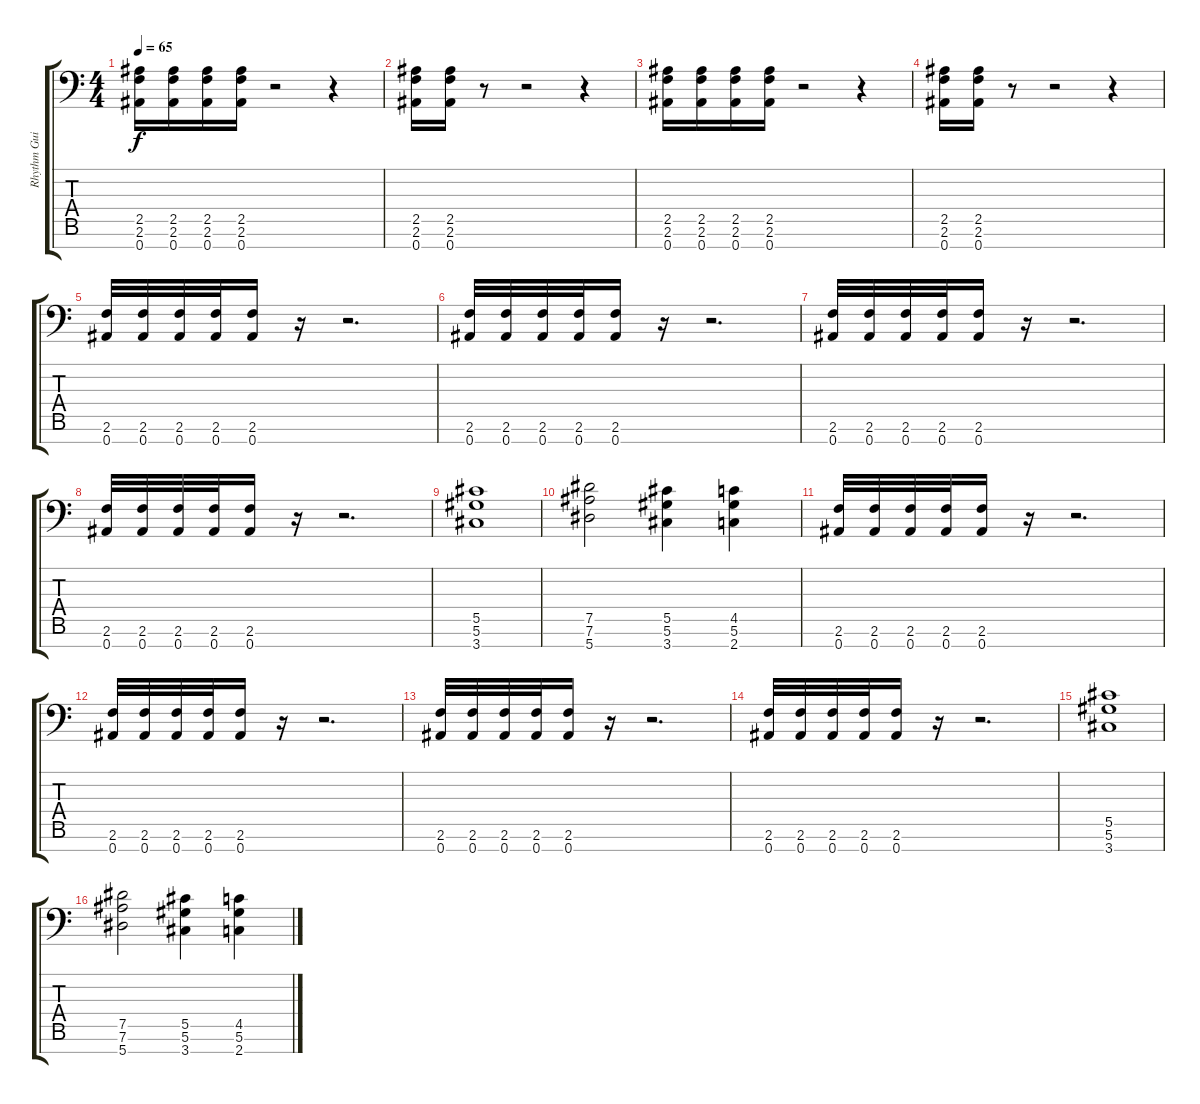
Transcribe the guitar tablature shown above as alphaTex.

\track ("Rhythm Guitar" "Rhythm Gui") {instrument electricguitarjazz}
\staff {score tabs}
\tuning (Eb4 Bb3 Gb3 Db3 Ab2 Eb2 Bb1) {hide}
\ts (4 4)
\tempo 65
\clef f4
\ks c
(2.5 2.6 0.7).16{dy f} (2.5 2.6 0.7).16 (2.5 2.6 0.7).16 (2.5 2.6 0.7).16 r.2 r.4 |
(2.5 2.6 0.7).16 (2.5 2.6 0.7).16 r.8 r.2 r.4 |
(2.5 2.6 0.7).16 (2.5 2.6 0.7).16 (2.5 2.6 0.7).16 (2.5 2.6 0.7).16 r.2 r.4 |
(2.5 2.6 0.7).16 (2.5 2.6 0.7).16 r.8 r.2 r.4 |
(2.6 0.7).32 (2.6 0.7).32 (2.6 0.7).32 (2.6 0.7).32 (2.6 0.7).16 r.16 r.2{d} |
(2.6 0.7).32 (2.6 0.7).32 (2.6 0.7).32 (2.6 0.7).32 (2.6 0.7).16 r.16 r.2{d} |
(2.6 0.7).32 (2.6 0.7).32 (2.6 0.7).32 (2.6 0.7).32 (2.6 0.7).16 r.16 r.2{d} |
(2.6 0.7).32 (2.6 0.7).32 (2.6 0.7).32 (2.6 0.7).32 (2.6 0.7).16 r.16 r.2{d} |
(5.5 5.6 3.7).1 |
(7.5 7.6 5.7).2 (5.5 5.6 3.7).4 (4.5 5.6 2.7).4 |
(2.6 0.7).32 (2.6 0.7).32 (2.6 0.7).32 (2.6 0.7).32 (2.6 0.7).16 r.16 r.2{d} |
(2.6 0.7).32 (2.6 0.7).32 (2.6 0.7).32 (2.6 0.7).32 (2.6 0.7).16 r.16 r.2{d} |
(2.6 0.7).32 (2.6 0.7).32 (2.6 0.7).32 (2.6 0.7).32 (2.6 0.7).16 r.16 r.2{d} |
(2.6 0.7).32 (2.6 0.7).32 (2.6 0.7).32 (2.6 0.7).32 (2.6 0.7).16 r.16 r.2{d} |
(5.5 5.6 3.7).1 |
(7.5 7.6 5.7).2 (5.5 5.6 3.7).4 (4.5 5.6 2.7).4
